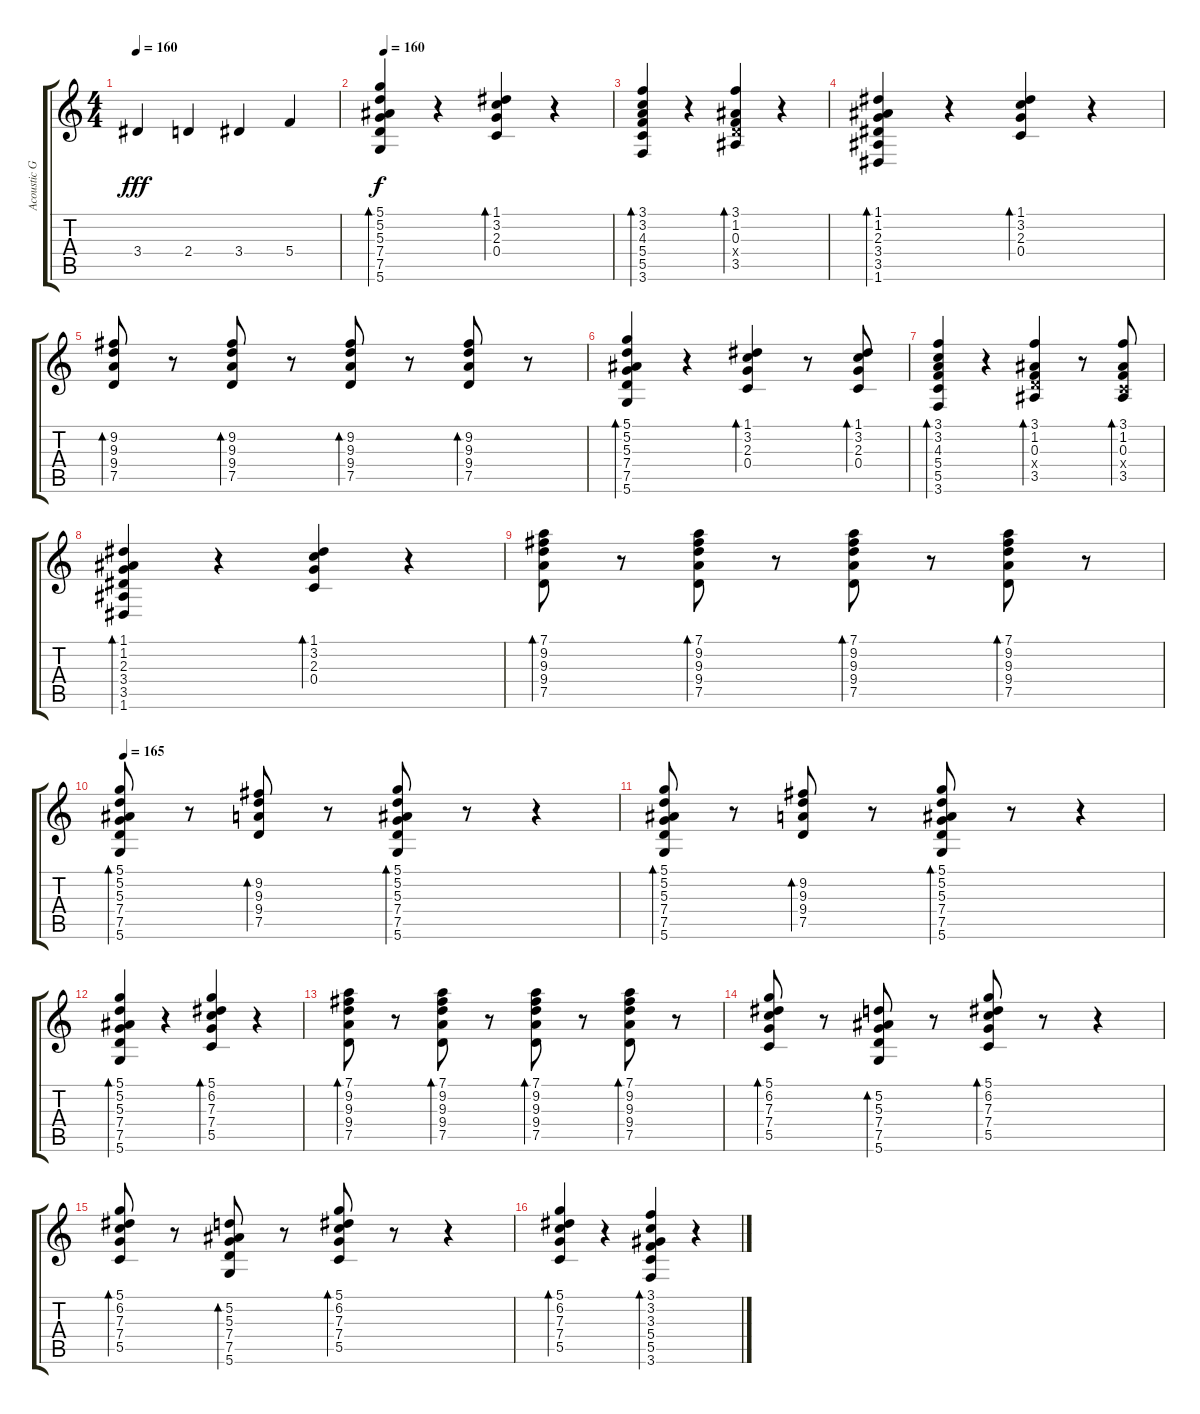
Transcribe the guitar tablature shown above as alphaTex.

\track ("Acoustic Guitar" "Acoustic G") {instrument acousticguitarsteel}
\staff {score tabs}
\tuning (D4 A3 F3 C3 G2 D2) {hide}
\ts (4 4)
\tempo 160
\clef g2
\ks c
3.4.4{dy fff} 2.4.4 3.4.4 5.4.4 |
\tempo 160
(5.1 5.2 5.3 7.4 7.5 5.6).4{bd 60 dy f} r.4 (1.1 3.2 2.3 0.4).4{bd 60} r.4 |
(3.1 3.2 4.3 5.4 5.5 3.6).4{bd 60} r.4 (3.1 1.2 0.3 2.4{x} 3.5).4{bd 60} r.4 |
(1.1 1.2 2.3 3.4 3.5 1.6).4{bd 60} r.4 (1.1 3.2 2.3 0.4).4{bd 60} r.4 |
(9.2 9.3 9.4 7.5).8{bd 60} r.8 (9.2 9.3 9.4 7.5).8{bd 60} r.8 (9.2 9.3 9.4 7.5).8{bd 60} r.8 (9.2 9.3 9.4 7.5).8{bd 60} r.8 |
(5.1 5.2 5.3 7.4 7.5 5.6).4{bd 60} r.4 (1.1 3.2 2.3 0.4).4{bd 60} r.8 (1.1 3.2 2.3 0.4).8{bd 60} |
(3.1 3.2 4.3 5.4 5.5 3.6).4{bd 60} r.4 (3.1 1.2 0.3 2.4{x} 3.5).4{bd 60} r.8 (3.1 1.2 0.3 0.4{x} 3.5).8{bd 60} |
(1.1 1.2 2.3 3.4 3.5 1.6).4{bd 60} r.4 (1.1 3.2 2.3 0.4).4{bd 60} r.4 |
(7.1 9.2 9.3 9.4 7.5).8{bd 60} r.8 (7.1 9.2 9.3 9.4 7.5).8{bd 60} r.8 (7.1 9.2 9.3 9.4 7.5).8{bd 60} r.8 (7.1 9.2 9.3 9.4 7.5).8{bd 60} r.8 |
\tempo 165
(5.1 5.2 5.3 7.4 7.5 5.6).8{bd 60} r.8 (9.2 9.3 9.4 7.5).8{bd 60} r.8 (5.1 5.2 5.3 7.4 7.5 5.6).8{bd 60} r.8 r.4 |
(5.1 5.2 5.3 7.4 7.5 5.6).8{bd 60} r.8 (9.2 9.3 9.4 7.5).8{bd 60} r.8 (5.1 5.2 5.3 7.4 7.5 5.6).8{bd 60} r.8 r.4 |
(5.1 5.2 5.3 7.4 7.5 5.6).4{bd 60} r.4 (5.1 6.2 7.3 7.4 5.5).4{bd 60} r.4 |
(7.1 9.2 9.3 9.4 7.5).8{bd 60} r.8 (7.1 9.2 9.3 9.4 7.5).8{bd 60} r.8 (7.1 9.2 9.3 9.4 7.5).8{bd 60} r.8 (7.1 9.2 9.3 9.4 7.5).8{bd 60} r.8 |
(5.1 6.2 7.3 7.4 5.5).8{bd 60} r.8 (5.2 5.3 7.4 7.5 5.6).8{bd 60} r.8 (5.1 6.2 7.3 7.4 5.5).8{bd 60} r.8 r.4 |
(5.1 6.2 7.3 7.4 5.5).8{bd 60} r.8 (5.2 5.3 7.4 7.5 5.6).8{bd 60} r.8 (5.1 6.2 7.3 7.4 5.5).8{bd 60} r.8 r.4 |
(5.1 6.2 7.3 7.4 5.5).4{bd 60} r.4 (3.1 3.2 3.3 5.4 5.5 3.6).4{bd 60} r.4
